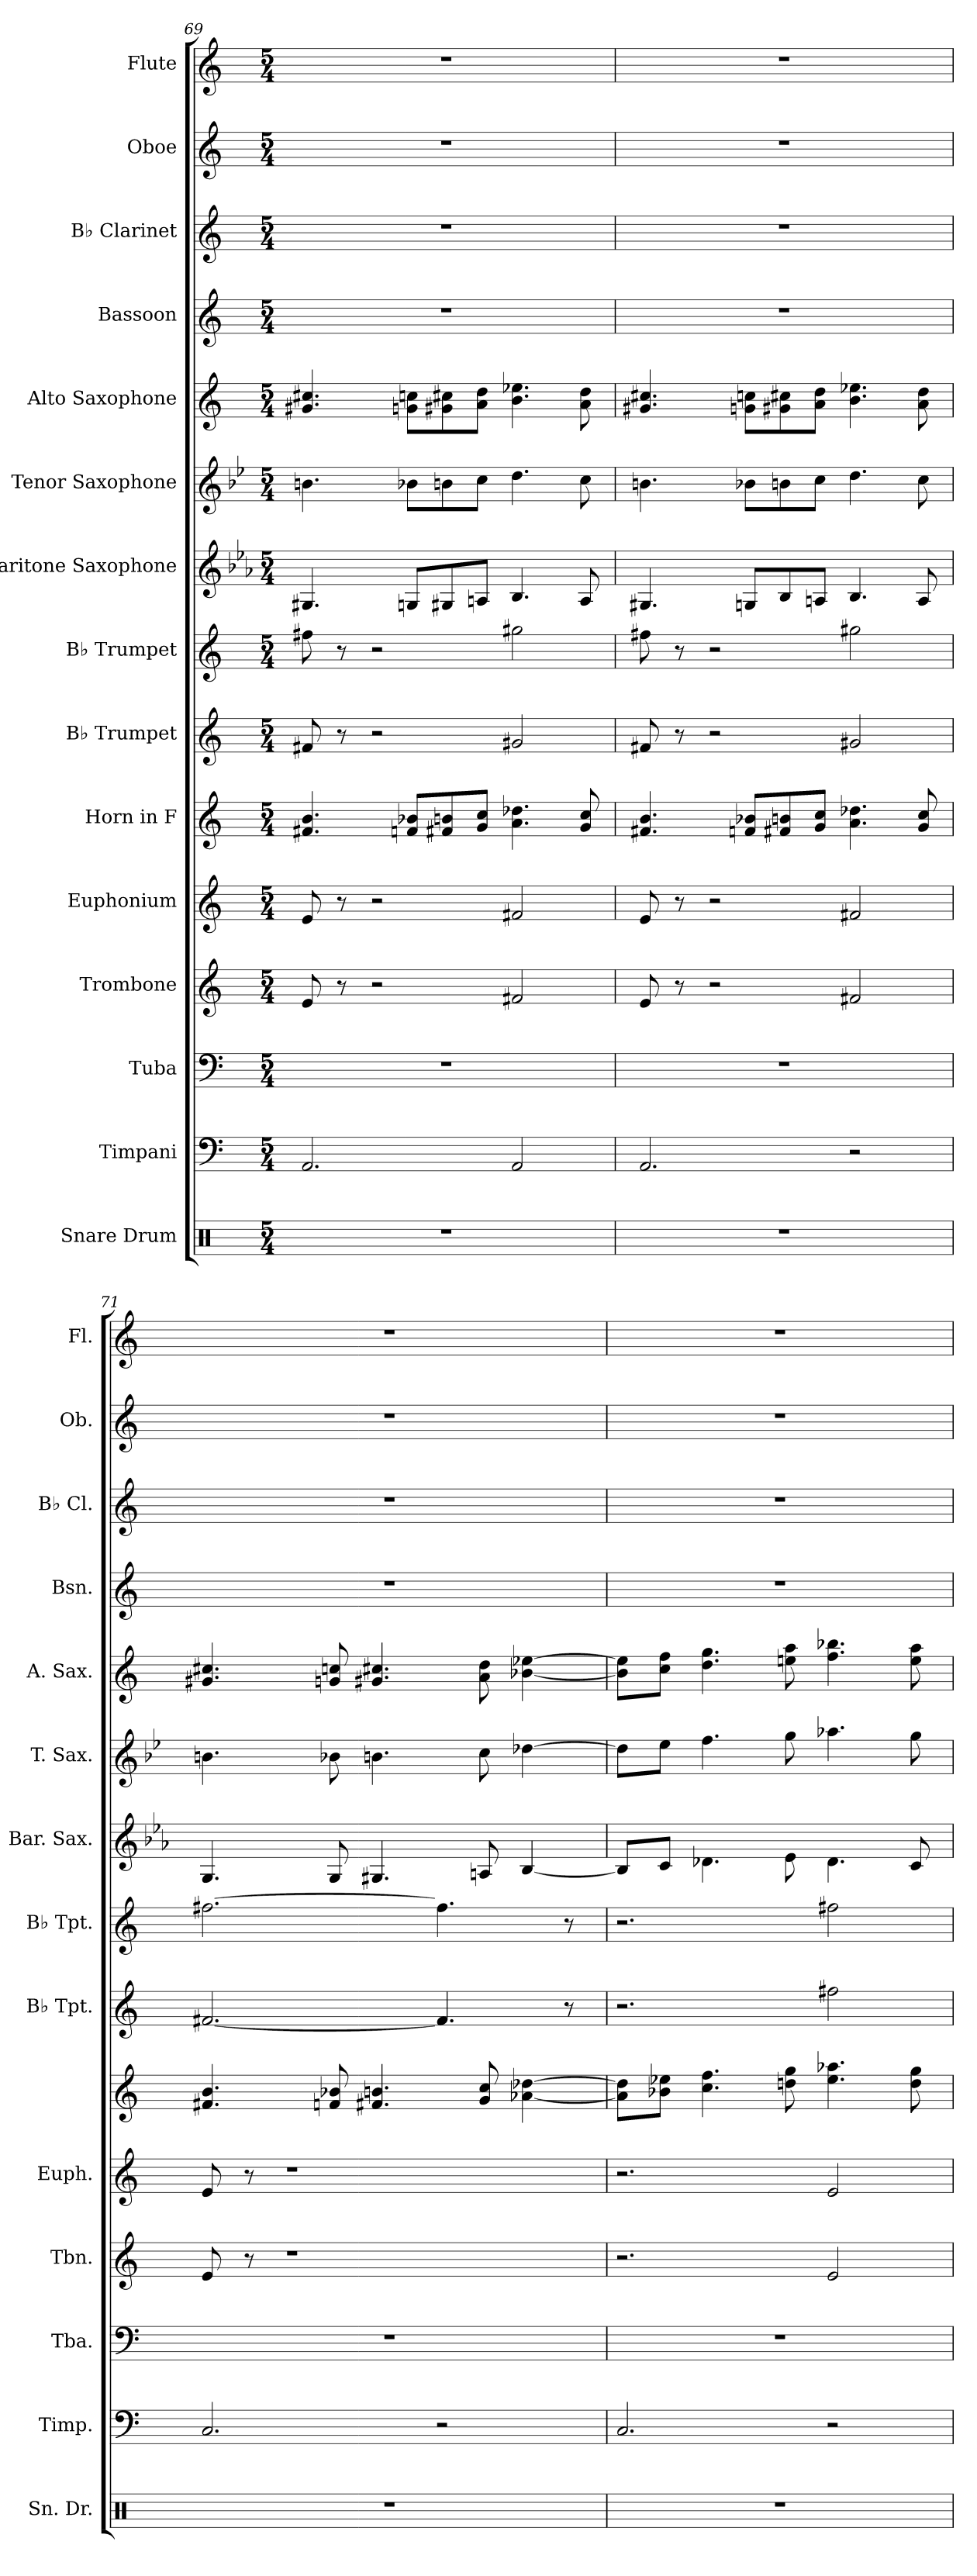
**kern	**kern	**kern	**kern	**kern	**kern	**kern	**kern	**kern	**kern	**kern	**kern	**kern	**kern	**kern
*part15	*part14	*part13	*part12	*part11	*part10	*part9	*part8	*part7	*part6	*part5	*part4	*part3	*part2	*part1
*staff15	*staff14	*staff13	*staff12	*staff11	*staff10	*staff9	*staff8	*staff7	*staff6	*staff5	*staff4	*staff3	*staff2	*staff1
*I"Snare Drum	*I"Timpani	*I"Tuba	*I"Trombone	*I"Euphonium	*I"Horn in F	*I"B♭ Trumpet	*I"B♭ Trumpet	*I"Baritone Saxophone	*I"Tenor Saxophone	*I"Alto Saxophone	*I"Bassoon	*I"B♭ Clarinet	*I"Oboe	*I"Flute
*I'Sn. Dr.	*I'Timp.	*I'Tba.	*I'Tbn.	*I'Euph.	*	*I'B♭ Tpt.	*I'B♭ Tpt.	*I'Bar. Sax.	*I'T. Sax.	*I'A. Sax.	*I'Bsn.	*I'B♭ Cl.	*I'Ob.	*I'Fl.
*clefX	*clefF4	*clefF4	*clefG2	*clefG2	*clefG2	*clefG2	*clefG2	*clefG2	*clefG2	*clefG2	*clefG2	*clefG2	*clefG2	*clefG2
*	*	*	*	*	*ITrd4c7	*ITrd1c2	*ITrd1c2	*ITrd12c21	*ITrd8c14	*ITrd5c9	*	*ITrd1c2	*	*
*k[]	*k[]	*k[]	*k[]	*k[]	*k[b-]	*k[b-e-]	*k[b-e-]	*k[b-e-a-]	*k[b-e-]	*k[b-e-a-]	*k[]	*k[b-e-]	*k[]	*k[]
*M5/4	*M5/4	*M5/4	*M5/4	*M5/4	*M5/4	*M5/4	*M5/4	*M5/4	*M5/4	*M5/4	*M5/4	*M5/4	*M5/4	*M5/4
=69	=69	=69	=69	=69	=69	=69	=69	=69	=69	=69	=69	=69	=69	=69
4%5r	2.AA/	4%5r	8e/	8e/	4.Bn/ 4.e/	8en/	8een\	4.GG#X/	4.Bn\	4.Bn/ 4.en/	4%5r	4%5r	4%5r	4%5r
.	.	.	8r	8r	.	8r	8r	.	.	.	.	.	.	.
.	.	.	2r	2r	.	2r	2r	.	.	.	.	.	.	.
.	.	.	.	.	8B-X/ 8e-X/L	.	.	8GGn/L	8B-X\L	8B-X\ 8e-X\L	.	.	.	.
.	.	.	.	.	8Bn/ 8en/	.	.	8GG#X/	8Bn\	8Bn\ 8en\	.	.	.	.
.	.	.	.	.	8c/ 8f/J	.	.	8AAn/J	8c\J	8c\ 8f\J	.	.	.	.
.	2AA/	.	2f#X/	2f#X/	4.d\ 4.g-X\	2f#X/	2ff#X\	4.BB-/	4.d\	4.d\ 4.g-X\	.	.	.	.
.	.	.	.	.	8c/ 8f/	.	.	8AA/	8c\	8c\ 8f\	.	.	.	.
!!LO:PB:g=z
=70	=70	=70	=70	=70	=70	=70	=70	=70	=70	=70	=70	=70	=70	=70
4%5r	2.AA/	4%5r	8e/	8e/	4.Bn/ 4.e/	8en/	8een\	4.GG#X/	4.Bn\	4.Bn/ 4.en/	4%5r	4%5r	4%5r	4%5r
.	.	.	8r	8r	.	8r	8r	.	.	.	.	.	.	.
.	.	.	2r	2r	.	2r	2r	.	.	.	.	.	.	.
.	.	.	.	.	8B-X/ 8e-X/L	.	.	8GGn/L	8B-X\L	8B-X\ 8e-X\L	.	.	.	.
.	.	.	.	.	8Bn/ 8en/	.	.	8BB-/	8Bn\	8Bn\ 8en\	.	.	.	.
.	.	.	.	.	8c/ 8f/J	.	.	8AAn/J	8c\J	8c\ 8f\J	.	.	.	.
.	2r	.	2f#X/	2f#X/	4.d\ 4.g-X\	2f#X/	2ff#X\	4.BB-/	4.d\	4.d\ 4.g-X\	.	.	.	.
.	.	.	.	.	8c/ 8f/	.	.	8AA/	8c\	8c\ 8f\	.	.	.	.
=71	=71	=71	=71	=71	=71	=71	=71	=71	=71	=71	=71	=71	=71	=71
4%5r	2.C/	4%5r	8e/	8e/	4.Bn/ 4.e/	[2.en/	[2.een\	4.GG/	4.Bn\	4.Bn/ 4.en/	4%5r	4%5r	4%5r	4%5r
.	.	.	8r	8r	.	.	.	.	.	.	.	.	.	.
.	.	.	1r	1r	.	.	.	.	.	.	.	.	.	.
.	.	.	.	.	8B-X/ 8e-X/	.	.	8GG/	8B-X\	8B-X/ 8e-X/	.	.	.	.
.	.	.	.	.	4.Bn/ 4.en/	.	.	4.GG#X/	4.Bn\	4.Bn/ 4.en/	.	.	.	.
.	2r	.	.	.	.	4.e/]	4.ee\]	.	.	.	.	.	.	.
.	.	.	.	.	8c/ 8f/	.	.	8AAn/	8c\	8c\ 8f\	.	.	.	.
.	.	.	.	.	[4d-X\ [4g-X\	.	.	[4BB-/	[4d-X\	[4d-X\ [4g-X\	.	.	.	.
.	.	.	.	.	.	8r	8r	.	.	.	.	.	.	.
=72	=72	=72	=72	=72	=72	=72	=72	=72	=72	=72	=72	=72	=72	=72
4%5r	2.C/	4%5r	2.r	2.r	8d-\] 8g-\]L	2.r	2.r	8BB-/L]	8d-\L]	8d-\] 8g-\]L	4%5r	4%5r	4%5r	4%5r
.	.	.	.	.	8e-X\ 8a-X\J	.	.	8C/J	8e-\J	8e-\ 8a-\J	.	.	.	.
.	.	.	.	.	4.f\ 4.b-\	.	.	4.D-X\	4.f\	4.f\ 4.b-\	.	.	.	.
.	.	.	.	.	8gn\ 8cc\	.	.	8E-\	8g\	8gn\ 8cc\	.	.	.	.
.	2r	.	2e/	2e/	4.a-\ 4.dd-X\	2een\	2een\	4.D-\	4.a-X\	4.a-\ 4.dd-X\	.	.	.	.
.	.	.	.	.	8g\ 8cc\	.	.	8C/	8g\	8g\ 8cc\	.	.	.	.
=	=	=	=	=	=	=	=	=	=	=	=	=	=	=
*-	*-	*-	*-	*-	*-	*-	*-	*-	*-	*-	*-	*-	*-	*-
